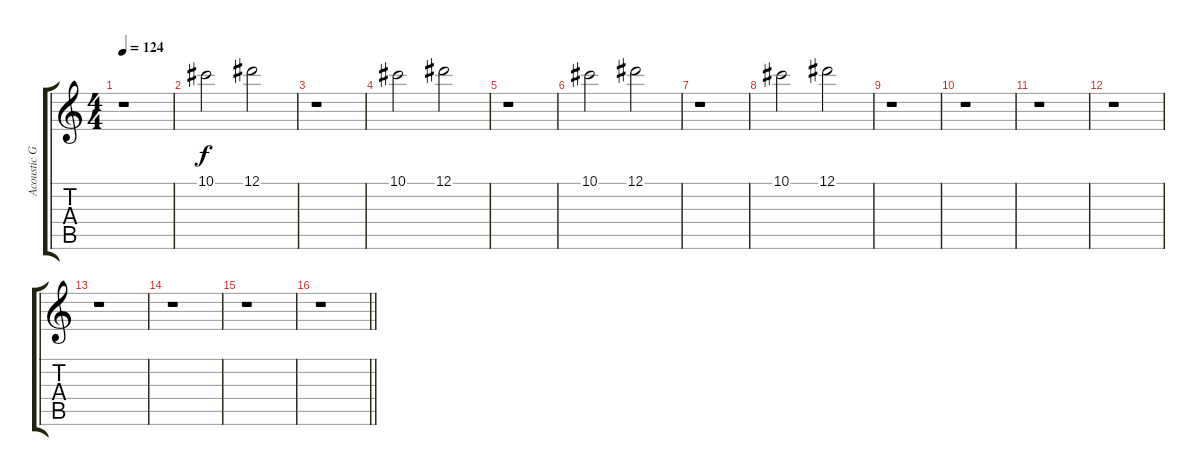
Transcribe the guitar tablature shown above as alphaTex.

\track ("Acoustic Guitar 2" "Acoustic G") {instrument acousticguitarsteel}
\staff {score tabs}
\tuning (Eb4 Bb3 Gb3 Db3 Ab2 Eb2) {hide}
\ts (4 4)
\tempo 124
\clef g2
\ks c
r.1{dy f} |
10.1.2 12.1.2 |
r.1 |
10.1.2 12.1.2 |
r.1 |
10.1.2 12.1.2 |
r.1 |
10.1.2 12.1.2 |
r.1 |
r.1 |
r.1 |
r.1 |
r.1 |
r.1 |
r.1 |
\barLineRight lightlight
r.1
